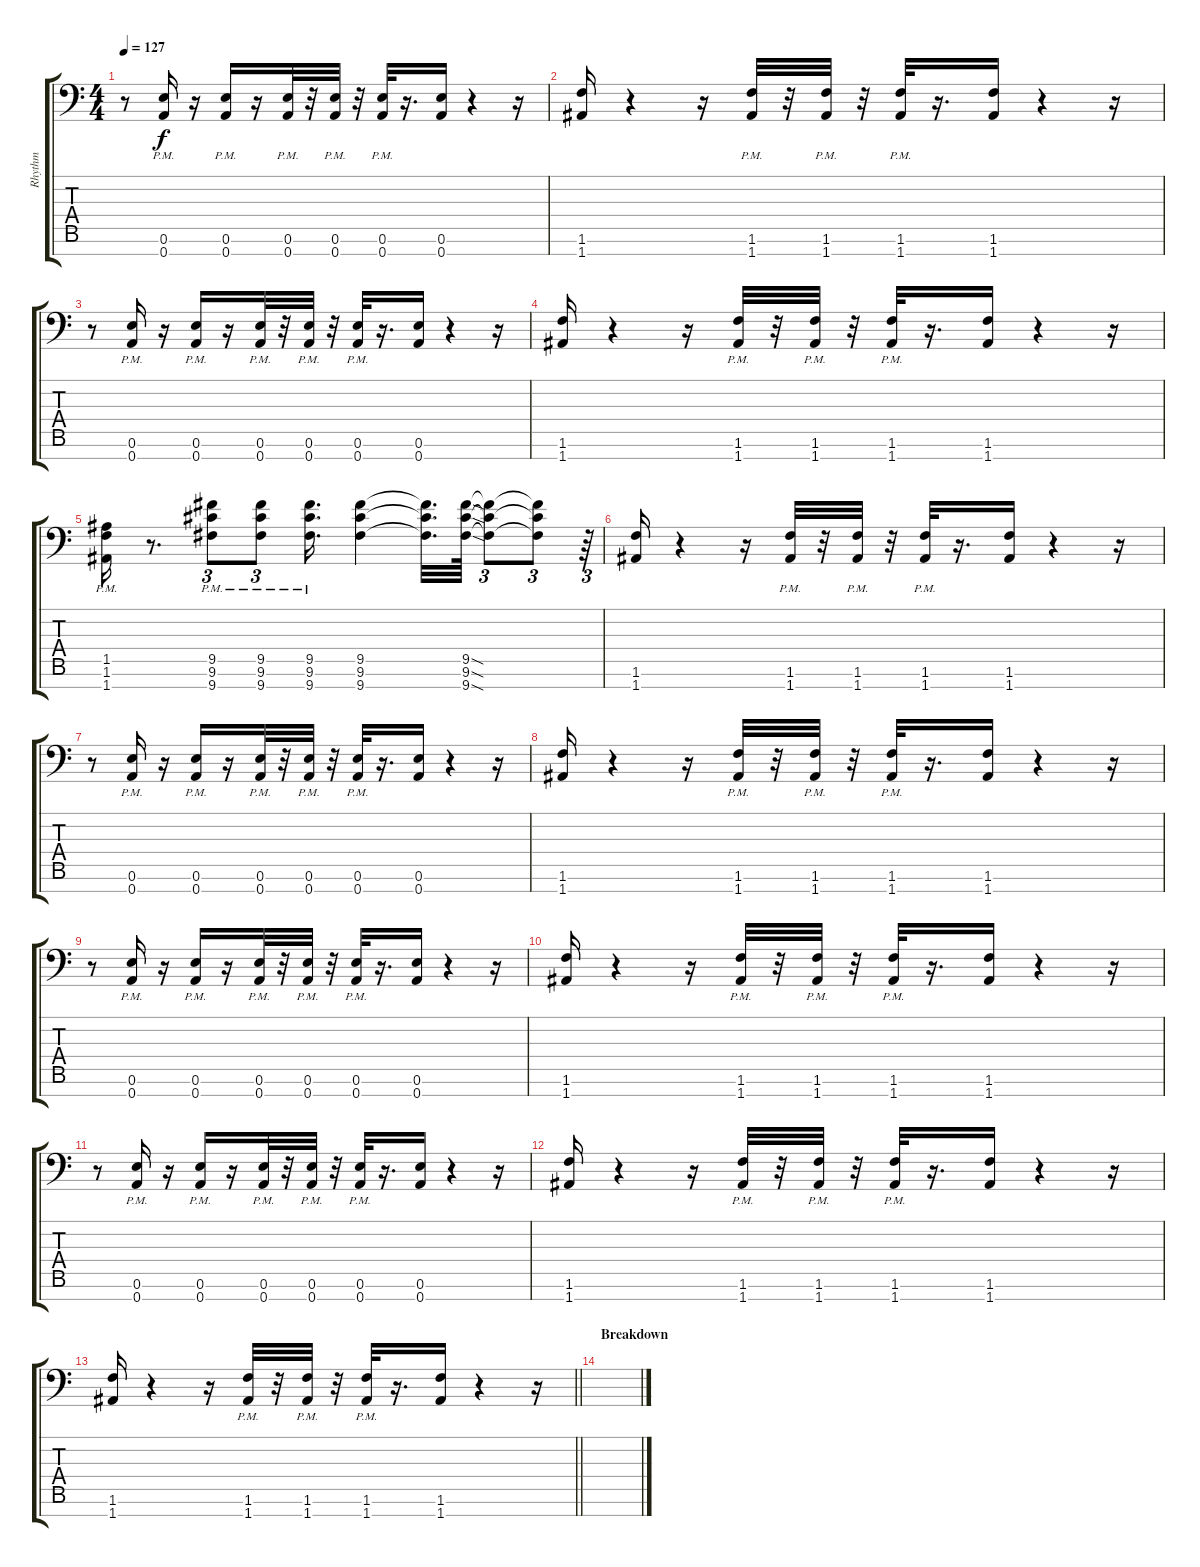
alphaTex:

\track ("Rhythm" "Rhythm") {instrument distortionguitar}
\staff {score tabs}
\tuning (E4 B3 G3 D3 A2 E2 A1) {hide}
\ts (4 4)
\tempo 127
\clef f4
\ks c
r.8{dy f} (0.6{pm} 0.7{pm}).16 r.16 (0.6{pm} 0.7{pm}).16 r.16 (0.6{pm} 0.7{pm}).32 r.32 (0.6{pm} 0.7{pm}).32 r.32 (0.6{pm} 0.7{pm}).32 r.16{d} (0.6 0.7).16 r.4 r.16 |
(1.6 1.7).16 r.4 r.16 (1.6{pm} 1.7{pm}).32 r.32 (1.6{pm} 1.7{pm}).32 r.32 (1.6{pm} 1.7{pm}).32 r.16{d} (1.6 1.7).16 r.4 r.16 |
r.8 (0.6{pm} 0.7{pm}).16 r.16 (0.6{pm} 0.7{pm}).16 r.16 (0.6{pm} 0.7{pm}).32 r.32 (0.6{pm} 0.7{pm}).32 r.32 (0.6{pm} 0.7{pm}).32 r.16{d} (0.6 0.7).16 r.4 r.16 |
(1.6 1.7).16 r.4 r.16 (1.6{pm} 1.7{pm}).32 r.32 (1.6{pm} 1.7{pm}).32 r.32 (1.6{pm} 1.7{pm}).32 r.16{d} (1.6 1.7).16 r.4 r.16 |
(1.5{pm} 1.6{pm} 1.7{pm}).16 r.8{d} (9.5{pm} 9.6{pm} 9.7{pm}).8{tu (3 2)} (9.5{pm} 9.6{pm} 9.7{pm}).8{tu (3 2)} (9.5{pm} 9.6{pm} 9.7{pm}).16{d} (9.5 9.6 9.7).4 (9.5{t} 9.6{t} 9.7{t}).32{d} (9.5{sod} 9.6{sod} 9.7{sod}).64 (9.5{t} 9.6{t} 9.7{t}).8{tu (3 2)} (9.5{t} 9.6{t} 9.7{t}).8{tu (3 2)} r.64{tu (3 2)} |
(1.6 1.7).16 r.4 r.16 (1.6{pm} 1.7{pm}).32 r.32 (1.6{pm} 1.7{pm}).32 r.32 (1.6{pm} 1.7{pm}).32 r.16{d} (1.6 1.7).16 r.4 r.16 |
r.8 (0.6{pm} 0.7{pm}).16 r.16 (0.6{pm} 0.7{pm}).16 r.16 (0.6{pm} 0.7{pm}).32 r.32 (0.6{pm} 0.7{pm}).32 r.32 (0.6{pm} 0.7{pm}).32 r.16{d} (0.6 0.7).16 r.4 r.16 |
(1.6 1.7).16 r.4 r.16 (1.6{pm} 1.7{pm}).32 r.32 (1.6{pm} 1.7{pm}).32 r.32 (1.6{pm} 1.7{pm}).32 r.16{d} (1.6 1.7).16 r.4 r.16 |
r.8 (0.6{pm} 0.7{pm}).16 r.16 (0.6{pm} 0.7{pm}).16 r.16 (0.6{pm} 0.7{pm}).32 r.32 (0.6{pm} 0.7{pm}).32 r.32 (0.6{pm} 0.7{pm}).32 r.16{d} (0.6 0.7).16 r.4 r.16 |
(1.6 1.7).16 r.4 r.16 (1.6{pm} 1.7{pm}).32 r.32 (1.6{pm} 1.7{pm}).32 r.32 (1.6{pm} 1.7{pm}).32 r.16{d} (1.6 1.7).16 r.4 r.16 |
r.8 (0.6{pm} 0.7{pm}).16 r.16 (0.6{pm} 0.7{pm}).16 r.16 (0.6{pm} 0.7{pm}).32 r.32 (0.6{pm} 0.7{pm}).32 r.32 (0.6{pm} 0.7{pm}).32 r.16{d} (0.6 0.7).16 r.4 r.16 |
(1.6 1.7).16 r.4 r.16 (1.6{pm} 1.7{pm}).32 r.32 (1.6{pm} 1.7{pm}).32 r.32 (1.6{pm} 1.7{pm}).32 r.16{d} (1.6 1.7).16 r.4 r.16 |
\barLineRight lightlight
(1.6 1.7).16 r.4 r.16 (1.6{pm} 1.7{pm}).32 r.32 (1.6{pm} 1.7{pm}).32 r.32 (1.6{pm} 1.7{pm}).32 r.16{d} (1.6 1.7).16 r.4 r.16 |
\section ("" "Breakdown")
